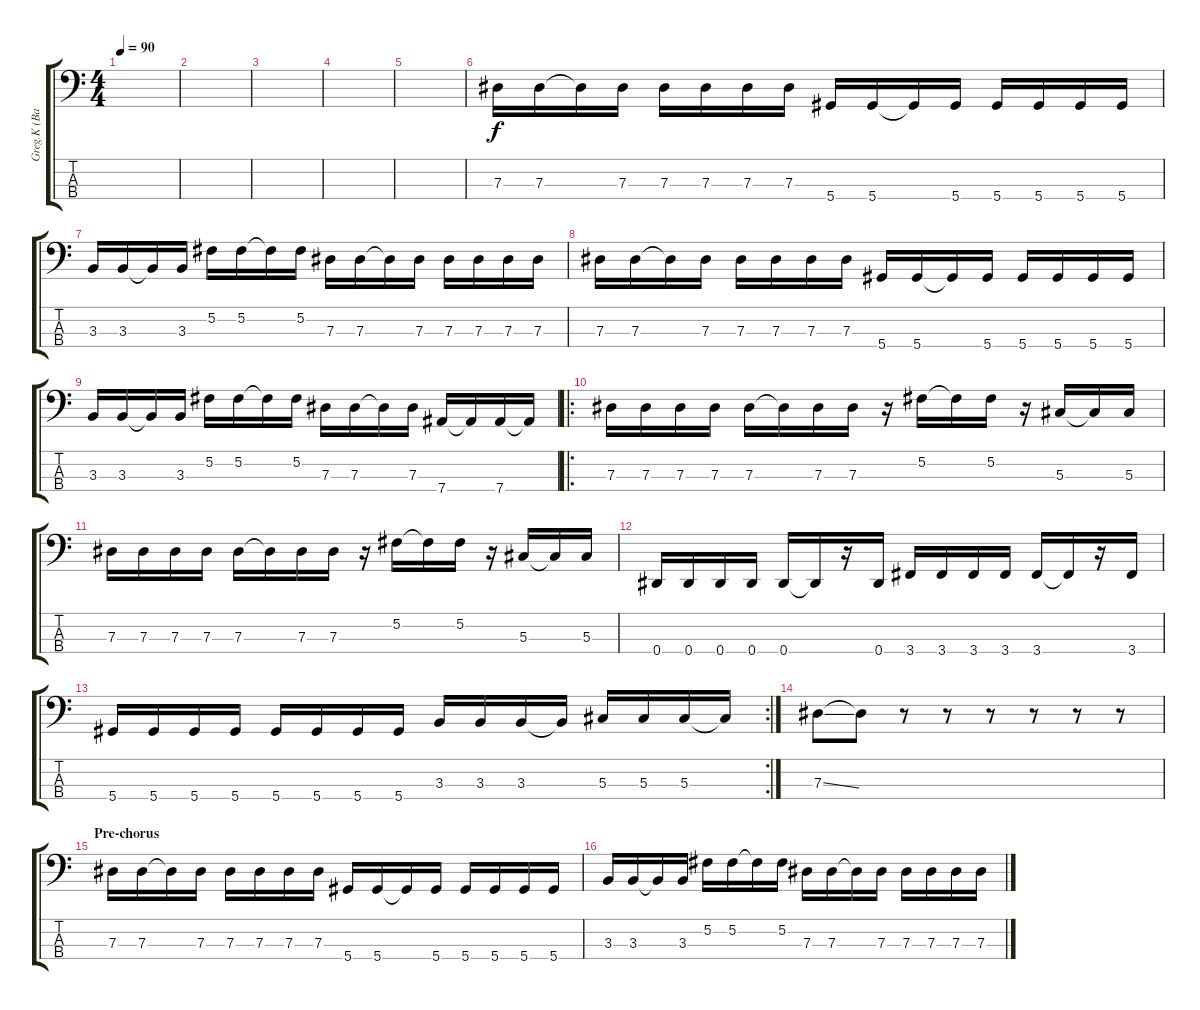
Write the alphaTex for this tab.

\track ("Greg.K (Bass Eb)" "Greg.K (Ba") {instrument electricbasspick}
\staff {score tabs}
\tuning (Gb2 Db2 Ab1 Eb1) {hide}
\ts (4 4)
\tempo 90
\clef f4
\ks c
|
|
|
|
|
7.3.16 7.3.16 7.3{t}.16 7.3.16 7.3.16 7.3.16 7.3.16 7.3.16 5.4.16 5.4.16 5.4{t}.16 5.4.16 5.4.16 5.4.16 5.4.16 5.4.16 |
3.3.16 3.3.16 3.3{t}.16 3.3.16 5.2.16 5.2.16 5.2{t}.16 5.2.16 7.3.16 7.3.16 7.3{t}.16 7.3.16 7.3.16 7.3.16 7.3.16 7.3.16 |
7.3.16 7.3.16 7.3{t}.16 7.3.16 7.3.16 7.3.16 7.3.16 7.3.16 5.4.16 5.4.16 5.4{t}.16 5.4.16 5.4.16 5.4.16 5.4.16 5.4.16 |
3.3.16 3.3.16 3.3{t}.16 3.3.16 5.2.16 5.2.16 5.2{t}.16 5.2.16 7.3.16 7.3.16 7.3{t}.16 7.3.16 7.4.16 7.4{t}.16 7.4.16 7.4{t}.16 |
\ro
7.3.16 7.3.16 7.3.16 7.3.16 7.3.16 7.3{t}.16 7.3.16 7.3.16 r.16 5.2.16 5.2{t}.16 5.2.16 r.16 5.3.16 5.3{t}.16 5.3.16 |
7.3.16 7.3.16 7.3.16 7.3.16 7.3.16 7.3{t}.16 7.3.16 7.3.16 r.16 5.2.16 5.2{t}.16 5.2.16 r.16 5.3.16 5.3{t}.16 5.3.16 |
0.4.16 0.4.16 0.4.16 0.4.16 0.4.16 0.4{t}.16 r.16 0.4.16 3.4.16 3.4.16 3.4.16 3.4.16 3.4.16 3.4{t}.16 r.16 3.4.16 |
\rc 2
5.4.16 5.4.16 5.4.16 5.4.16 5.4.16 5.4.16 5.4.16 5.4.16 3.3.16 3.3.16 3.3.16 3.3{t}.16 5.3.16 5.3.16 5.3.16 5.3{t}.16 |
7.3{ss}.8 7.3{t}.8 r.8 r.8 r.8 r.8 r.8 r.8 |
\section ("" "Pre-chorus")
7.3.16 7.3.16 7.3{t}.16 7.3.16 7.3.16 7.3.16 7.3.16 7.3.16 5.4.16 5.4.16 5.4{t}.16 5.4.16 5.4.16 5.4.16 5.4.16 5.4.16 |
3.3.16 3.3.16 3.3{t}.16 3.3.16 5.2.16 5.2.16 5.2{t}.16 5.2.16 7.3.16 7.3.16 7.3{t}.16 7.3.16 7.3.16 7.3.16 7.3.16 7.3.16
